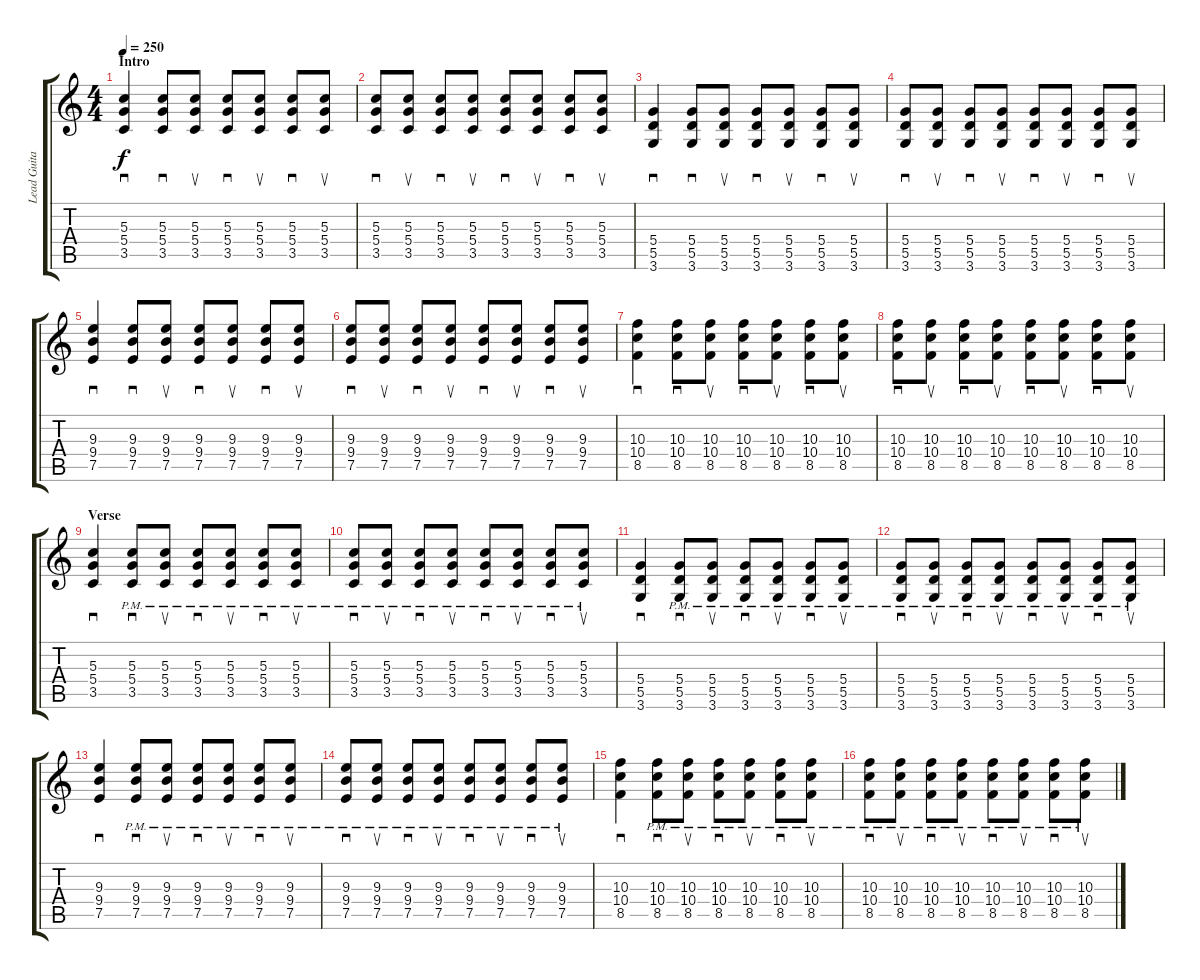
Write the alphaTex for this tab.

\track ("Lead Guitar" "Lead Guita") {instrument distortionguitar}
\staff {score tabs}
\tuning (E4 B3 G3 D3 A2 E2) {hide}
\ts (4 4)
\section ("" "Intro")
\tempo 250
\clef g2
\ks c
(5.3 5.4 3.5).4{sd dy f instrument distortionguitar} (5.3 5.4 3.5).8{sd} (5.3 5.4 3.5).8{su} (5.3 5.4 3.5).8{sd} (5.3 5.4 3.5).8{su} (5.3 5.4 3.5).8{sd} (5.3 5.4 3.5).8{su} |
(5.3 5.4 3.5).8{sd} (5.3 5.4 3.5).8{su} (5.3 5.4 3.5).8{sd} (5.3 5.4 3.5).8{su} (5.3 5.4 3.5).8{sd} (5.3 5.4 3.5).8{su} (5.3 5.4 3.5).8{sd} (5.3 5.4 3.5).8{su} |
(5.4 5.5 3.6).4{sd} (5.4 5.5 3.6).8{sd} (5.4 5.5 3.6).8{su} (5.4 5.5 3.6).8{sd} (5.4 5.5 3.6).8{su} (5.4 5.5 3.6).8{sd} (5.4 5.5 3.6).8{su} |
(5.4 5.5 3.6).8{sd} (5.4 5.5 3.6).8{su} (5.4 5.5 3.6).8{sd} (5.4 5.5 3.6).8{su} (5.4 5.5 3.6).8{sd} (5.4 5.5 3.6).8{su} (5.4 5.5 3.6).8{sd} (5.4 5.5 3.6).8{su} |
(9.3 9.4 7.5).4{sd} (9.3 9.4 7.5).8{sd} (9.3 9.4 7.5).8{su} (9.3 9.4 7.5).8{sd} (9.3 9.4 7.5).8{su} (9.3 9.4 7.5).8{sd} (9.3 9.4 7.5).8{su} |
(9.3 9.4 7.5).8{sd} (9.3 9.4 7.5).8{su} (9.3 9.4 7.5).8{sd} (9.3 9.4 7.5).8{su} (9.3 9.4 7.5).8{sd} (9.3 9.4 7.5).8{su} (9.3 9.4 7.5).8{sd} (9.3 9.4 7.5).8{su} |
(10.3 10.4 8.5).4{sd} (10.3 10.4 8.5).8{sd} (10.3 10.4 8.5).8{su} (10.3 10.4 8.5).8{sd} (10.3 10.4 8.5).8{su} (10.3 10.4 8.5).8{sd} (10.3 10.4 8.5).8{su} |
(10.3 10.4 8.5).8{sd} (10.3 10.4 8.5).8{su} (10.3 10.4 8.5).8{sd} (10.3 10.4 8.5).8{su} (10.3 10.4 8.5).8{sd} (10.3 10.4 8.5).8{su} (10.3 10.4 8.5).8{sd} (10.3 10.4 8.5).8{su} |
\section ("" "Verse")
(5.3 5.4 3.5).4{sd} (5.3{pm} 5.4{pm} 3.5{pm}).8{sd} (5.3{pm} 5.4{pm} 3.5{pm}).8{su} (5.3{pm} 5.4{pm} 3.5{pm}).8{sd} (5.3{pm} 5.4{pm} 3.5{pm}).8{su} (5.3{pm} 5.4{pm} 3.5{pm}).8{sd} (5.3{pm} 5.4{pm} 3.5{pm}).8{su} |
(5.3{pm} 5.4{pm} 3.5{pm}).8{sd} (5.3{pm} 5.4{pm} 3.5{pm}).8{su} (5.3{pm} 5.4{pm} 3.5{pm}).8{sd} (5.3{pm} 5.4{pm} 3.5{pm}).8{su} (5.3{pm} 5.4{pm} 3.5{pm}).8{sd} (5.3{pm} 5.4{pm} 3.5{pm}).8{su} (5.3{pm} 5.4{pm} 3.5{pm}).8{sd} (5.3{pm} 5.4{pm} 3.5{pm}).8{su} |
(5.4 5.5 3.6).4{sd} (5.4{pm} 5.5{pm} 3.6).8{sd} (5.4{pm} 5.5{pm} 3.6).8{su} (5.4{pm} 5.5{pm} 3.6).8{sd} (5.4{pm} 5.5{pm} 3.6).8{su} (5.4{pm} 5.5{pm} 3.6).8{sd} (5.4{pm} 5.5{pm} 3.6).8{su} |
(5.4{pm} 5.5{pm} 3.6).8{sd} (5.4{pm} 5.5{pm} 3.6).8{su} (5.4{pm} 5.5{pm} 3.6).8{sd} (5.4{pm} 5.5{pm} 3.6).8{su} (5.4{pm} 5.5{pm} 3.6).8{sd} (5.4{pm} 5.5{pm} 3.6).8{su} (5.4{pm} 5.5{pm} 3.6).8{sd} (5.4{pm} 5.5{pm} 3.6).8{su} |
(9.3 9.4 7.5).4{sd} (9.3{pm} 9.4{pm} 7.5{pm}).8{sd} (9.3{pm} 9.4{pm} 7.5{pm}).8{su} (9.3{pm} 9.4{pm} 7.5{pm}).8{sd} (9.3{pm} 9.4{pm} 7.5{pm}).8{su} (9.3{pm} 9.4{pm} 7.5{pm}).8{sd} (9.3{pm} 9.4{pm} 7.5{pm}).8{su} |
(9.3{pm} 9.4{pm} 7.5{pm}).8{sd} (9.3{pm} 9.4{pm} 7.5{pm}).8{su} (9.3{pm} 9.4{pm} 7.5{pm}).8{sd} (9.3{pm} 9.4{pm} 7.5{pm}).8{su} (9.3{pm} 9.4{pm} 7.5{pm}).8{sd} (9.3{pm} 9.4{pm} 7.5{pm}).8{su} (9.3{pm} 9.4{pm} 7.5{pm}).8{sd} (9.3{pm} 9.4{pm} 7.5{pm}).8{su} |
(10.3 10.4 8.5).4{sd} (10.3{pm} 10.4{pm} 8.5{pm}).8{sd} (10.3{pm} 10.4{pm} 8.5{pm}).8{su} (10.3{pm} 10.4{pm} 8.5{pm}).8{sd} (10.3{pm} 10.4{pm} 8.5{pm}).8{su} (10.3{pm} 10.4{pm} 8.5{pm}).8{sd} (10.3{pm} 10.4{pm} 8.5{pm}).8{su} |
(10.3{pm} 10.4{pm} 8.5{pm}).8{sd} (10.3{pm} 10.4{pm} 8.5{pm}).8{su} (10.3{pm} 10.4{pm} 8.5{pm}).8{sd} (10.3{pm} 10.4{pm} 8.5{pm}).8{su} (10.3{pm} 10.4{pm} 8.5{pm}).8{sd} (10.3{pm} 10.4{pm} 8.5{pm}).8{su} (10.3{pm} 10.4{pm} 8.5{pm}).8{sd} (10.3{pm} 10.4{pm} 8.5{pm}).8{su}
